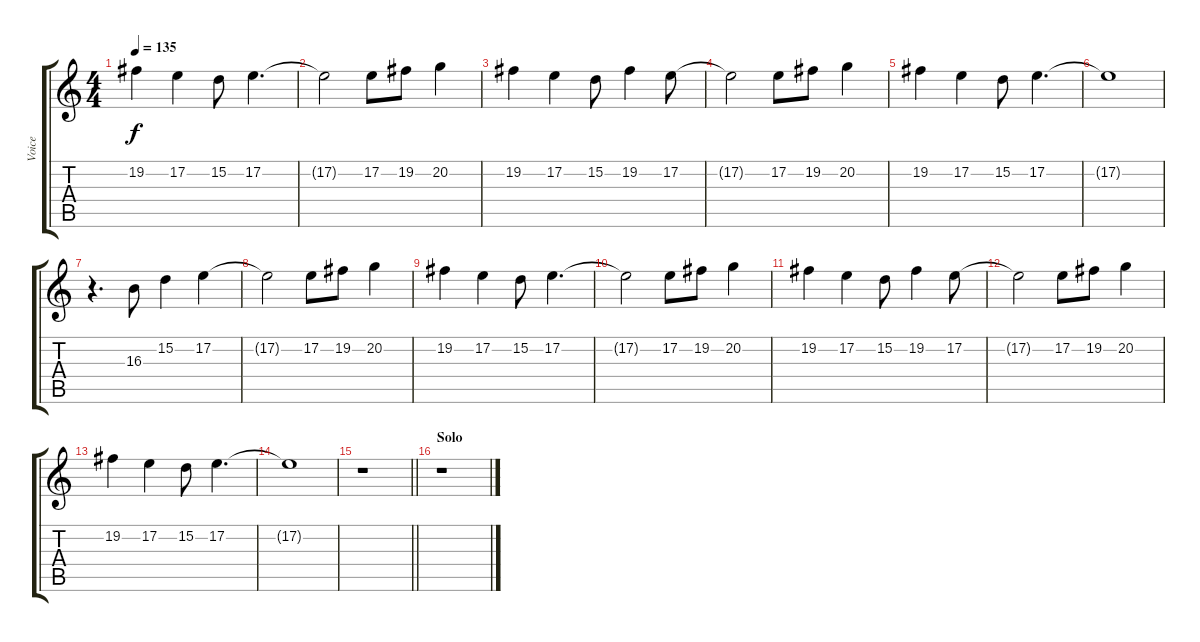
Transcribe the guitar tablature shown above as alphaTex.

\track ("Voice" "Voice") {instrument flute}
\staff {score tabs}
\tuning (E4 B3 G3 D3 A2 E2) {hide}
\ts (4 4)
\tempo 135
\clef g2
\ks c
19.2.4{dy f} 17.2.4 15.2.8 17.2.4{d} |
17.2{t}.2 17.2.8 19.2.8 20.2.4 |
19.2.4 17.2.4 15.2.8 19.2.4 17.2.8 |
17.2{t}.2 17.2.8 19.2.8 20.2.4 |
19.2.4 17.2.4 15.2.8 17.2.4{d} |
17.2{t}.1 |
r.4{d} 16.3.8 15.2.4 17.2.4 |
17.2{t}.2 17.2.8 19.2.8 20.2.4 |
19.2.4 17.2.4 15.2.8 17.2.4{d} |
17.2{t}.2 17.2.8 19.2.8 20.2.4 |
19.2.4 17.2.4 15.2.8 19.2.4 17.2.8 |
17.2{t}.2 17.2.8 19.2.8 20.2.4 |
19.2.4 17.2.4 15.2.8 17.2.4{d} |
17.2{t}.1 |
\barLineRight lightlight
r.1 |
\section ("" "Solo")
r.1
